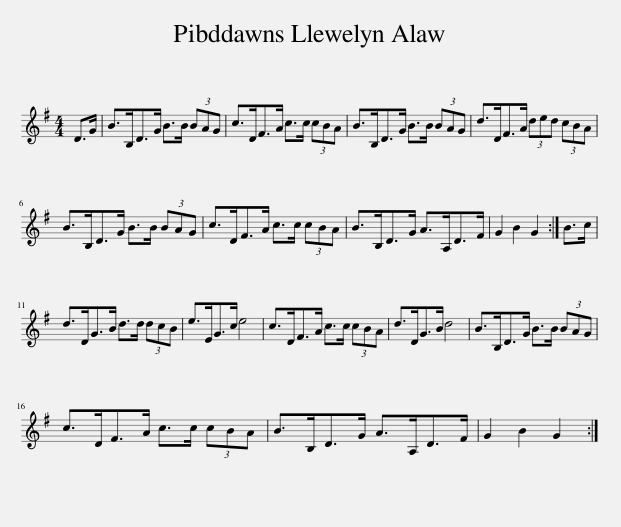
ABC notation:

X:1
L:1/8
M:4/4
I:linebreak $
K:G
V:1 treble
V:1
 D>G | B>B,D>G B>B (3BAG | c>DF>A c>c (3cBA | B>B,D>G B>B (3BAG | d>DF>A (3ded (3cBA |$ %5
 B>B,D>G B>B (3BAG | c>DF>A c>c (3cBA | B>B,D>G A>A,D>F | G2 B2 G2 :| B>c |$ %10
 d>DG>B d>d (3dcB | e>EG>c e4 | c>DF>A c>c (3cBA | d>DG>B d4 | B>B,D>G B>B (3BAG |$ %15
 c>DF>A c>c (3cBA | B>B,D>G A>A,D>F | G2 B2 G2 :| %18
